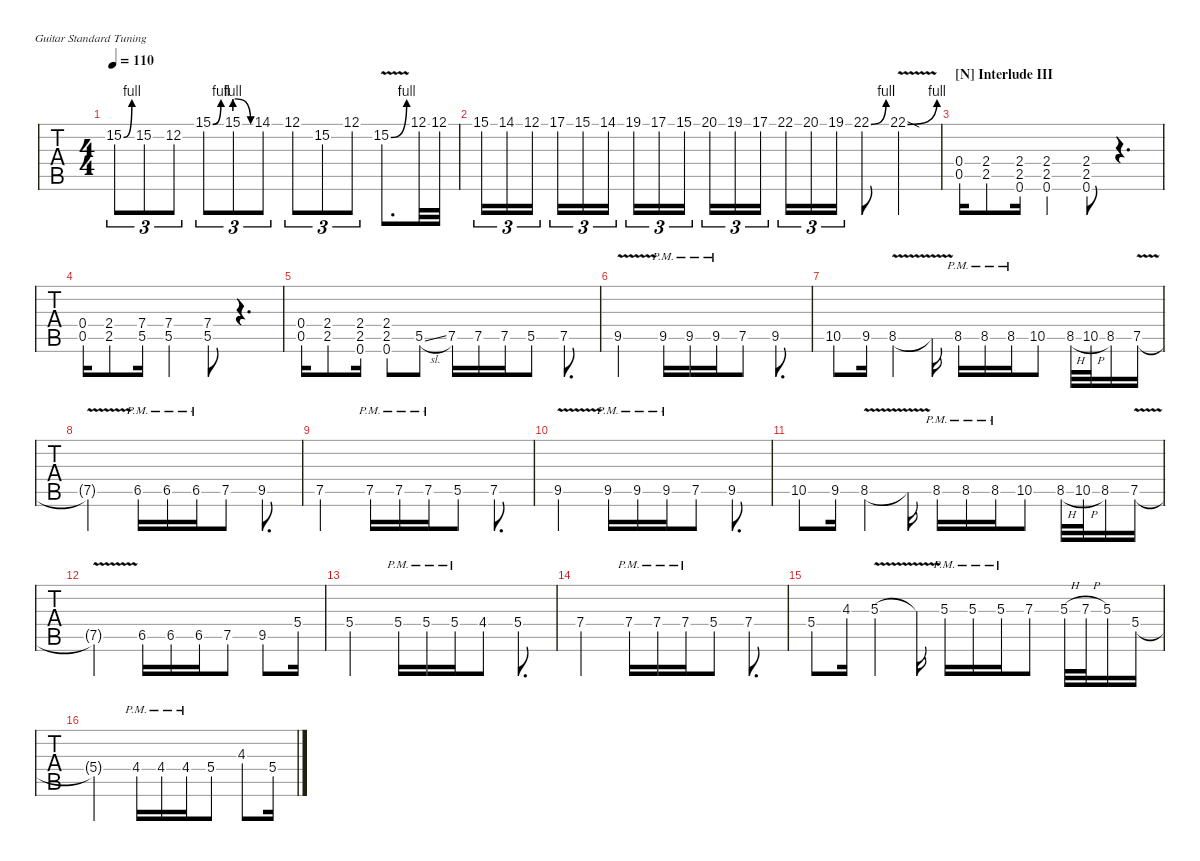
\defaultSystemsLayout 4
\hideDynamics
\bracketExtendMode nobrackets
\otherSystemsTrackNameOrientation horizontal
\track ("Rhythm/Lead Guitar (Kirk)" " ") {instrument distortionguitar}
\staff {tabs}
\tuning (E4 B3 G3 D3 A2 E2)
\ts (4 4)
\tempo 110
\clef g2
\ks eminor
15.2{be (bend 0 0 15 4) acc forcenatural}.8{tu (3 2) dy ff} 15.2{acc forcenatural}.8{tu (3 2)} 12.2{acc forcenatural}.8{tu (3 2)} 15.1{be (bend 0 0 15 4) acc forcenatural}.8{tu (3 2)} 15.1{be (prebendrelease 0 4 15 0)}.8{tu (3 2)} 14.1{acc #}.8{tu (3 2)} 12.1{acc forcenatural}.8{tu (3 2)} 15.2{acc forcenatural}.8{tu (3 2)} 12.1{acc forcenatural}.8{tu (3 2)} 15.2{be (bend 0 0 15 4) v acc forcenatural}.8{d} 12.1{acc forcenatural}.32 12.1{acc forcenatural}.32 |
15.1{acc forcenatural}.16{tu (3 2) instrument distortionguitar} 14.1{acc #}.16{tu (3 2)} 12.1{acc forcenatural}.16{tu (3 2)} 17.1{acc forcenatural}.16{tu (3 2)} 15.1{acc forcenatural}.16{tu (3 2)} 14.1{acc #}.16{tu (3 2)} 19.1{acc forcenatural}.16{tu (3 2)} 17.1{acc forcenatural}.16{tu (3 2)} 15.1{acc forcenatural}.16{tu (3 2)} 20.1{acc forcenatural}.16{tu (3 2)} 19.1{acc forcenatural}.16{tu (3 2)} 17.1{acc forcenatural}.16{tu (3 2)} 22.1{acc forcenatural}.16{tu (3 2)} 20.1{acc forcenatural}.16{tu (3 2)} 19.1{acc forcenatural}.16{tu (3 2)} 22.1{be (bend 0 0 15 4) acc forcenatural}.8 22.1{be (bend 0 0 15 4) v sod acc forcenatural}.4 |
\section ("N" "Interlude III")
(0.5{acc forcenatural} 0.4{acc forcenatural}).16{dy mf instrument distortionguitar} (2.4{st acc forcenatural} 2.5{st acc forcenatural}).8 (0.6{acc forcenatural} 2.5{acc forcenatural} 2.4{acc forcenatural}).16 (0.6{acc forcenatural} 2.5{acc forcenatural} 2.4{acc forcenatural}).4 (0.6{st acc forcenatural} 2.5{st acc forcenatural} 2.4{st acc forcenatural}).8 r.4{d} |
(0.5{acc forcenatural} 0.4{acc forcenatural}).16 (2.4{st acc forcenatural} 2.5{st acc forcenatural}).8 (5.5{acc forcenatural} 7.4{acc forcenatural}).16 (5.5{acc forcenatural} 7.4{acc forcenatural}).4 (5.5{st acc forcenatural} 7.4{st acc forcenatural}).8 r.4{d} |
(0.5{acc forcenatural} 0.4{acc forcenatural}).16 (2.4{st acc forcenatural} 2.5{st acc forcenatural}).8 (0.6{acc forcenatural} 2.5{acc forcenatural} 2.4{acc forcenatural}).16 (0.6{acc forcenatural} 2.5{acc forcenatural} 2.4{acc forcenatural}).8 5.5{sl acc forcenatural}.8 7.5{acc forcenatural}.16 7.5{acc forcenatural}.16 7.5{acc forcenatural}.16 5.5{acc forcenatural}.8 7.5{acc forcenatural}.8{d} |
9.5{v acc #}.2 9.5{pm acc #}.16 9.5{pm acc #}.16 9.5{pm acc #}.16 7.5{acc forcenatural}.8 9.5{acc #}.8{d} |
10.5{acc forcenatural}.8 9.5{acc #}.16 8.5{v acc forcenatural}.4 8.5{v t acc forcenatural}.16 8.5{pm acc forcenatural}.16 8.5{pm acc forcenatural}.16 8.5{pm acc forcenatural}.16 10.5{acc forcenatural}.8 8.5{h acc forcenatural}.32 10.5{h acc forcenatural}.32 8.5{acc forcenatural}.16 7.5{v acc forcenatural}.16 |
7.5{v t acc forcenatural}.2 6.5{pm acc #}.16 6.5{pm acc #}.16 6.5{pm acc #}.16 7.5{acc forcenatural}.8 9.5{acc #}.8{d} |
7.5{acc forcenatural}.2 7.5{pm acc forcenatural}.16 7.5{pm acc forcenatural}.16 7.5{pm acc forcenatural}.16 5.5{acc forcenatural}.8 7.5{acc forcenatural}.8{d} |
9.5{v acc #}.2 9.5{pm acc #}.16 9.5{pm acc #}.16 9.5{pm acc #}.16 7.5{acc forcenatural}.8 9.5{acc #}.8{d} |
10.5{acc forcenatural}.8 9.5{acc #}.16 8.5{v acc forcenatural}.4 8.5{v t acc forcenatural}.16 8.5{pm acc forcenatural}.16 8.5{pm acc forcenatural}.16 8.5{pm acc forcenatural}.16 10.5{acc forcenatural}.8 8.5{h acc forcenatural}.32 10.5{h acc forcenatural}.32 8.5{acc forcenatural}.16 7.5{v acc forcenatural}.16 |
7.5{v t acc forcenatural}.2 6.5{acc #}.16 6.5{acc #}.16 6.5{acc #}.16 7.5{acc forcenatural}.8 9.5{acc #}.8 5.4{acc forcenatural}.16 |
5.4{acc forcenatural}.2 5.4{pm acc forcenatural}.16 5.4{pm acc forcenatural}.16 5.4{pm acc forcenatural}.16 4.4{acc #}.8 5.4{acc forcenatural}.8{d} |
7.4{acc forcenatural}.2 7.4{pm acc forcenatural}.16 7.4{pm acc forcenatural}.16 7.4{pm acc forcenatural}.16 5.4{acc forcenatural}.8 7.4{acc forcenatural}.8{d} |
5.4{acc forcenatural}.8 4.3{acc forcenatural}.16 5.3{v acc forcenatural}.4 5.3{t acc forcenatural}.16 5.3{pm acc forcenatural}.16 5.3{pm acc forcenatural}.16 5.3{pm acc forcenatural}.16 7.3{acc forcenatural}.8 5.3{h acc forcenatural}.32 7.3{h acc forcenatural}.32 5.3{acc forcenatural}.16 5.4{acc forcenatural}.16 |
5.4{t acc forcenatural}.2 4.4{pm acc #}.16 4.4{pm acc #}.16 4.4{pm acc #}.16 5.4{acc forcenatural}.8 4.3{acc forcenatural}.8 5.4{acc forcenatural}.16
